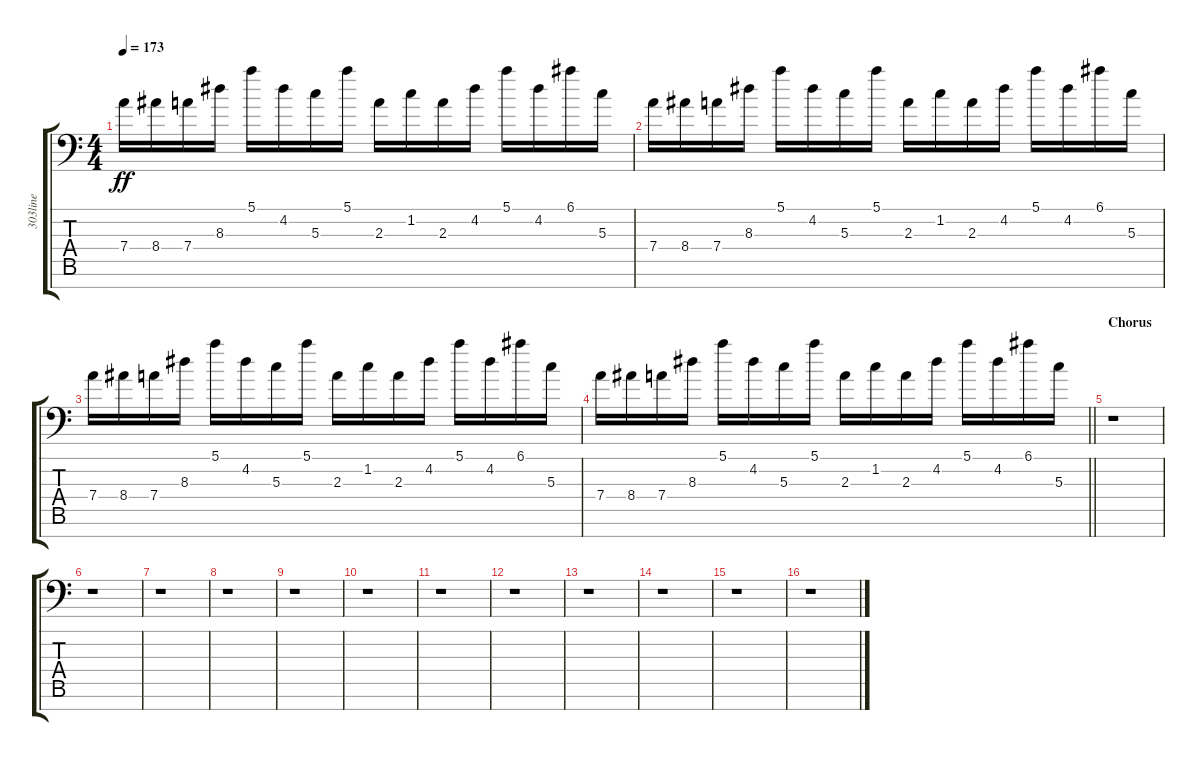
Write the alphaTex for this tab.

\track ("303line" "303line") {instrument synthbass1}
\staff {score tabs}
\tuning (E4 B3 G3 D3 A2 E2 C-1) {hide}
\ts (4 4)
\tempo 173
\clef f4
\ks c
7.4.16{dy ff} 8.4.16 7.4.16 8.3.16 5.1.16 4.2.16 5.3.16 5.1.16 2.3.16 1.2.16 2.3.16 4.2.16 5.1.16 4.2.16 6.1.16 5.3.16 |
7.4.16 8.4.16 7.4.16 8.3.16 5.1.16 4.2.16 5.3.16 5.1.16 2.3.16 1.2.16 2.3.16 4.2.16 5.1.16 4.2.16 6.1.16 5.3.16 |
7.4.16 8.4.16 7.4.16 8.3.16 5.1.16 4.2.16 5.3.16 5.1.16 2.3.16 1.2.16 2.3.16 4.2.16 5.1.16 4.2.16 6.1.16 5.3.16 |
\barLineRight lightlight
7.4.16 8.4.16 7.4.16 8.3.16 5.1.16 4.2.16 5.3.16 5.1.16 2.3.16 1.2.16 2.3.16 4.2.16 5.1.16 4.2.16 6.1.16 5.3.16 |
\section ("" "Chorus")
r.1 |
r.1 |
r.1 |
r.1 |
r.1 |
r.1 |
r.1 |
r.1 |
r.1 |
r.1 |
r.1 |
r.1
